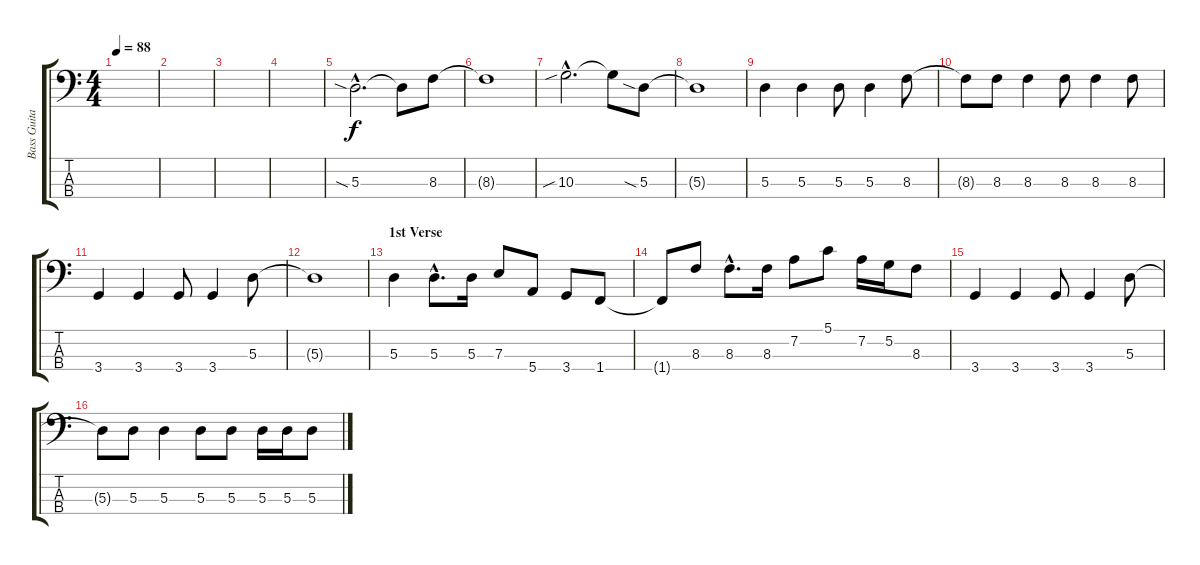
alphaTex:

\track ("Bass Guitar" "Bass Guita") {instrument electricbassfinger}
\staff {score tabs}
\tuning (G2 D2 A1 E1) {hide}
\ts (4 4)
\tempo 88
\clef f4
\ks c
|
|
|
|
5.3{sia hac}.2{d} 5.3{t}.8 8.3.8 |
8.3{t}.1 |
10.3{sib hac}.2{d} 10.3{t}.8 5.3{sia}.8 |
5.3{t}.1 |
5.3.4 5.3.4 5.3.8 5.3.4 8.3.8 |
8.3{t}.8 8.3.8 8.3.4 8.3.8 8.3.4 8.3.8 |
3.4.4 3.4.4 3.4.8 3.4.4 5.3.8 |
5.3{t}.1 |
\section ("" "1st Verse")
5.3.4 5.3{hac}.8{d} 5.3.16 7.3.8 5.4.8 3.4.8 1.4.8 |
1.4{t}.8 8.3.8 8.3{hac}.8{d} 8.3.16 7.2.8 5.1.8 7.2.16 5.2.16 8.3.8 |
3.4.4 3.4.4 3.4.8 3.4.4 5.3.8 |
5.3{t}.8 5.3.8 5.3.4 5.3.8 5.3.8 5.3.16 5.3.16 5.3.8
